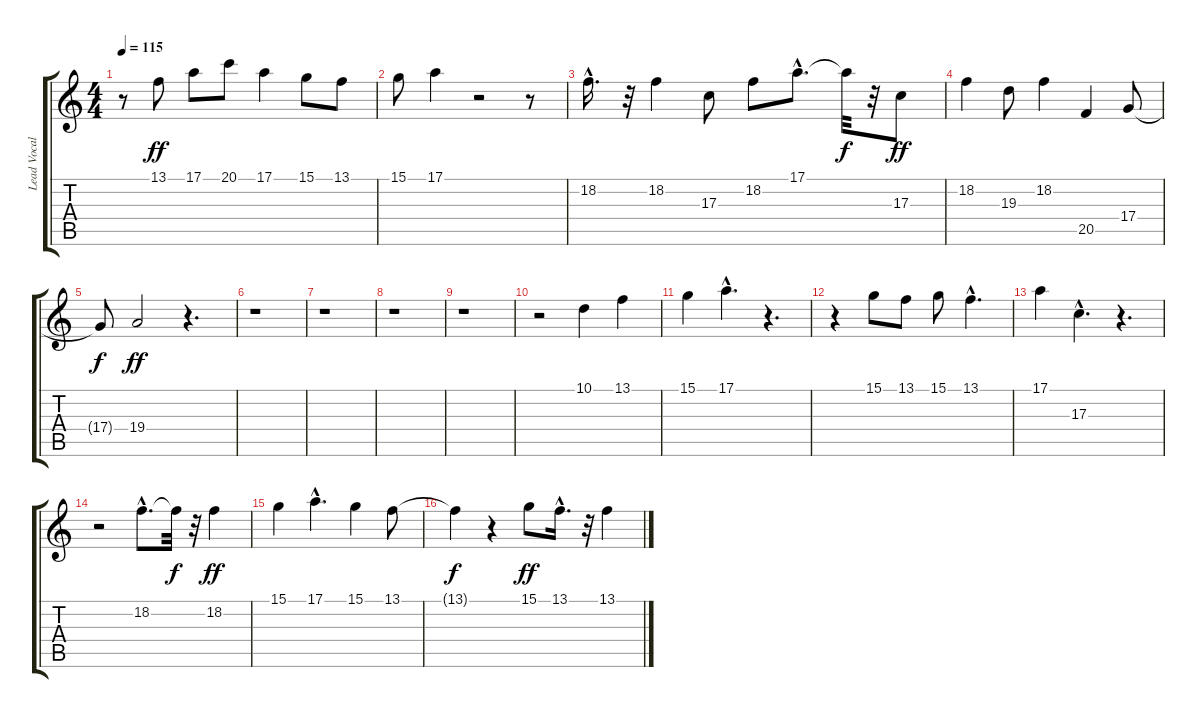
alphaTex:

\track ("Lead Vocal I" "Lead Vocal") {instrument lead3calliope}
\staff {score tabs}
\tuning (E4 B3 G3 D3 A2 E2) {hide}
\ts (4 4)
\tempo 115
\clef g2
\ks c
r.8{dy f} 13.1.8{dy ff} 17.1.8 20.1.8 17.1.4 15.1.8 13.1.8 |
15.1.8 17.1.4 r.2 r.8 |
18.2{hac}.16{d} r.32 18.2.4 17.3.8 18.2.8 17.1{hac}.8{d} 17.1{t}.32{dy f} r.32 17.3.8{dy ff} |
18.2.4 19.3.8 18.2.4 20.5.4 17.4.8 |
17.4{t}.8{dy f} 19.4.2{dy ff} r.4{d} |
r.1 |
r.1 |
r.1 |
r.1 |
r.2 10.1.4 13.1.4 |
15.1.4 17.1{hac}.4{d} r.4{d} |
r.4 15.1.8 13.1.8 15.1.8 13.1{hac}.4{d} |
17.1.4 17.3{hac}.4{d} r.4{d} |
r.2 18.2{hac}.8{d} 18.2{t}.32{dy f} r.32 18.2.4{dy ff} |
15.1.4 17.1{hac}.4{d} 15.1.4 13.1.8 |
13.1{t}.4{dy f} r.4 15.1.8{dy ff} 13.1{hac}.16{d} r.32 13.1.4
